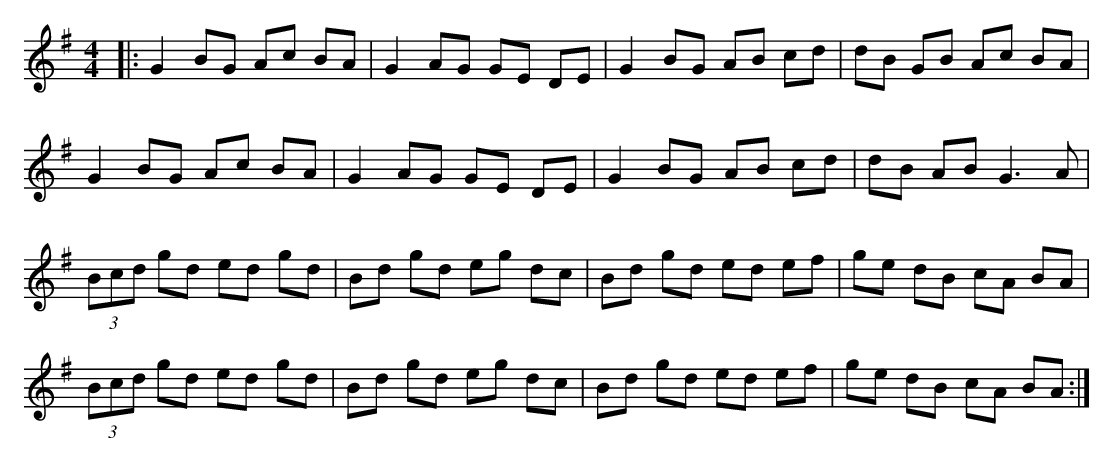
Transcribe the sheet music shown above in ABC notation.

X:1
M:4/4
K:Emin
|:G2 BG Ac BA|G2AG GE DE|G2 BG AB cd|dB GB Ac BA|
G2 BG Ac BA|G2AG GE DE|G2 BG AB cd|dB AB G3 A|
(3Bcd gd ed gd|Bd gd eg dc|Bd gd ed ef|ge dB cA BA|
(3Bcd gd ed gd|Bd gd eg dc|Bd gd ed ef|ge dB cA BA:|
